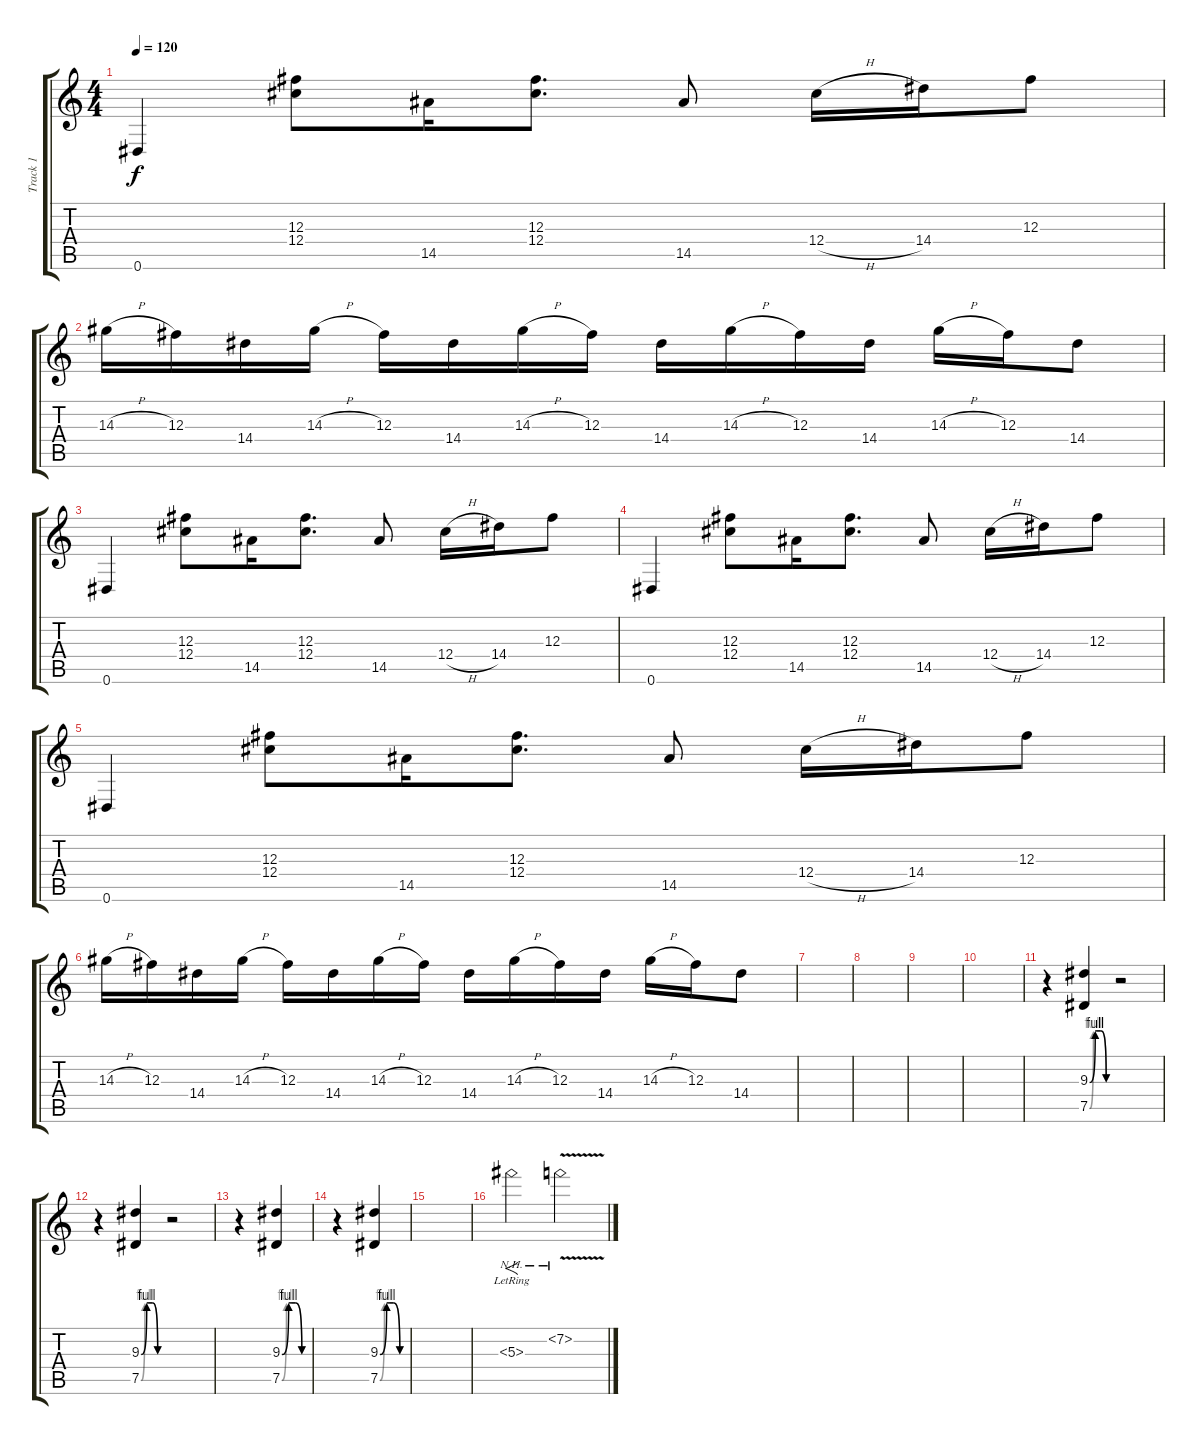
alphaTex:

\track ("Track 1" "Track 1") {instrument electricguitarclean}
\staff {score tabs}
\tuning (Eb4 Bb3 Gb3 Db3 Ab2 Eb2) {hide}
\ts (4 4)
\tempo 120
\clef g2
\ks c
0.6.4{dy f} (12.3 12.4).8 14.5.16 (12.3 12.4).8{d} 14.5.8 12.4{h}.16 14.4.16 12.3.8 |
14.3{h}.16 12.3.16 14.4.16 14.3{h}.16 12.3.16 14.4.16 14.3{h}.16 12.3.16 14.4.16 14.3{h}.16 12.3.16 14.4.16 14.3{h}.16 12.3.16 14.4.8 |
0.6.4 (12.3 12.4).8 14.5.16 (12.3 12.4).8{d} 14.5.8 12.4{h}.16 14.4.16 12.3.8 |
0.6.4 (12.3 12.4).8 14.5.16 (12.3 12.4).8{d} 14.5.8 12.4{h}.16 14.4.16 12.3.8 |
0.6.4 (12.3 12.4).8 14.5.16 (12.3 12.4).8{d} 14.5.8 12.4{h}.16 14.4.16 12.3.8 |
14.3{h}.16 12.3.16 14.4.16 14.3{h}.16 12.3.16 14.4.16 14.3{h}.16 12.3.16 14.4.16 14.3{h}.16 12.3.16 14.4.16 14.3{h}.16 12.3.16 14.4.8 |
|
|
|
|
r.4 (9.3{be (custom 0 0 15 4 30 4 45 0 60 0)} 7.5{be (custom 0 0 10 4 30 4 45 0 60 0)}).4 r.2 |
r.4 (9.3{be (custom 0 0 15 4 30 4 45 0 60 0)} 7.5{be (custom 0 0 10 4 30 4 45 0 60 0)}).4 r.2 |
r.4 (9.3{be (custom 0 0 15 4 30 4 45 0 60 0)} 7.5{be (custom 0 0 10 4 30 4 45 0 60 0)}).4 |
r.4 (9.3{be (custom 0 0 15 4 30 4 45 0 60 0)} 7.5{be (custom 0 0 10 4 30 4 45 0 60 0)}).4 |
|
5.3{nh lr}.2{f} 7.2{nh v}.2
